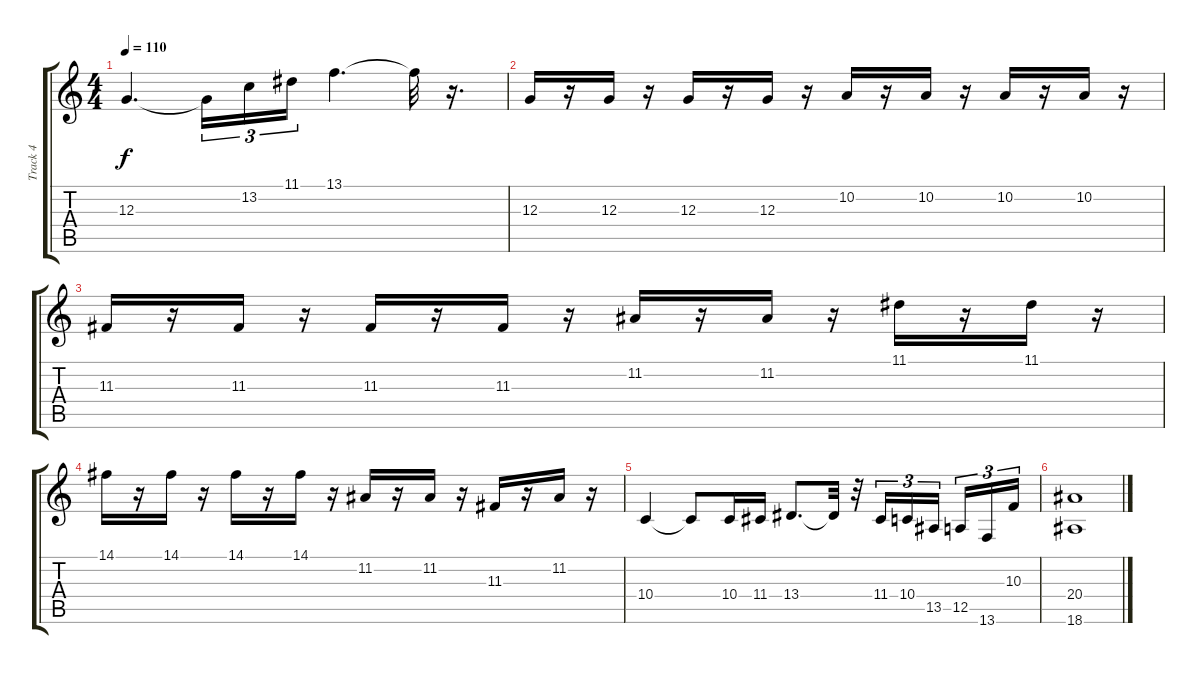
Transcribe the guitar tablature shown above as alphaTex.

\track ("Track 4" "Track 4") {instrument stringensemble1}
\staff {score tabs}
\tuning (E4 B3 G3 D3 A2 E2) {hide}
\ts (4 4)
\tempo 110
\clef g2
\ks c
12.3.4{d dy f} 12.3{t}.16{tu (3 2)} 13.2.16{tu (3 2)} 11.1.16{tu (3 2)} 13.1.4{d} 13.1{t}.32 r.16{d} |
12.3.16 r.16 12.3.16 r.16 12.3.16 r.16 12.3.16 r.16 10.2.16 r.16 10.2.16 r.16 10.2.16 r.16 10.2.16 r.16 |
11.3.16 r.16 11.3.16 r.16 11.3.16 r.16 11.3.16 r.16 11.2.16 r.16 11.2.16 r.16 11.1.16 r.16 11.1.16 r.16 |
14.1.16 r.16 14.1.16 r.16 14.1.16 r.16 14.1.16 r.16 11.2.16 r.16 11.2.16 r.16 11.3.16 r.16 11.2.16 r.16 |
10.4.4 10.4{t}.8 10.4.16 11.4.16 13.4.8{d} 13.4{t}.32 r.32 11.4.16{tu (3 2)} 10.4.16{tu (3 2)} 13.5.16{tu (3 2) beam splitsecondary} 12.5.16{tu (3 2)} 13.6.16{tu (3 2)} 10.3.16{tu (3 2)} |
(20.4 18.6).1
